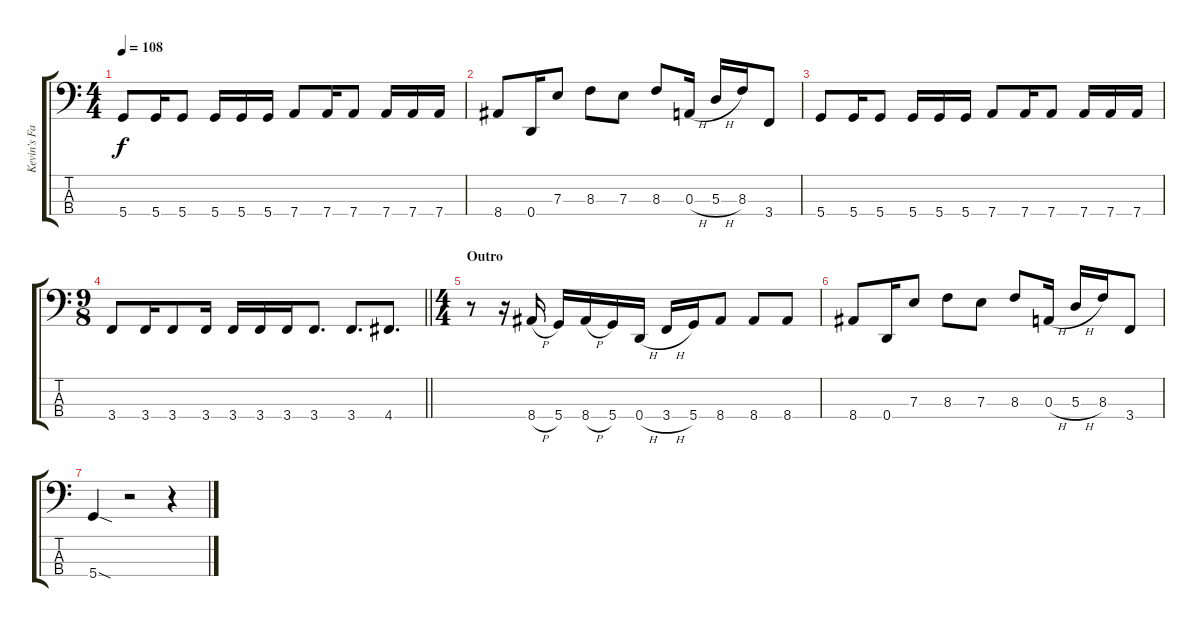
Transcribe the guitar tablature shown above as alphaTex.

\track ("Kevin's Face" "Kevin's Fa") {instrument electricbassfinger}
\staff {score tabs}
\tuning (G2 D2 A1 D1) {hide}
\ts (4 4)
\tempo 108
\clef f4
\ks c
5.4.8{dy f} 5.4.16 5.4.8 5.4.16 5.4.16 5.4.16 7.4.8 7.4.16 7.4.8 7.4.16 7.4.16 7.4.16 |
8.4.8 0.4.16 7.3.8 8.3.8 7.3.8 8.3.8 0.3{h}.16 5.3{h}.16 8.3.16 3.4.8 |
5.4.8 5.4.16 5.4.8 5.4.16 5.4.16 5.4.16 7.4.8 7.4.16 7.4.8 7.4.16 7.4.16 7.4.16 |
\ts (9 8)
\barLineRight lightlight
3.4.8 3.4.16 3.4.8 3.4.16 3.4.16 3.4.16 3.4.16 3.4.8{d} 3.4.8{d} 4.4.8{d} |
\ts (4 4)
\section ("" "Outro")
r.8 r.16 8.4{h}.16 5.4.16 8.4{h}.16 5.4.16 0.4{h}.16 3.4{h}.16 5.4.16 8.4.8 8.4.8 8.4.8 |
8.4.8 0.4.16 7.3.8 8.3.8 7.3.8 8.3.8 0.3{h}.16 5.3{h}.16 8.3.16 3.4.8 |
5.4{sod}.4 r.2 r.4
